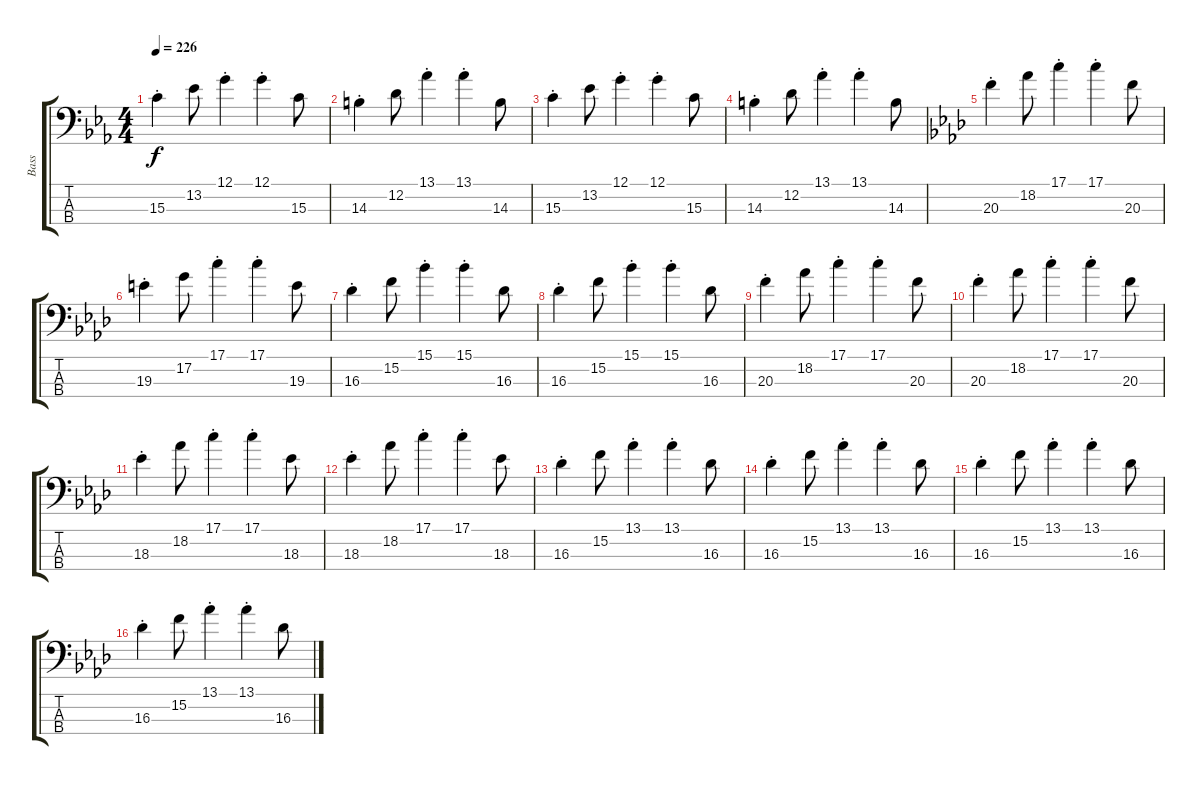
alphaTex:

\track ("Bass" "Bass") {instrument electricbassfinger}
\staff {score tabs}
\tuning (G2 D2 A1 E1) {hide}
\ts (4 4)
\tempo 226
\clef f4
\ks cminor
15.3{st}.4{dy f} 13.2.8 12.1{st}.4 12.1{st}.4 15.3.8 |
14.3{st}.4 12.2.8 13.1{st}.4 13.1{st}.4 14.3.8 |
15.3{st}.4 13.2.8 12.1{st}.4 12.1{st}.4 15.3.8 |
14.3{st}.4 12.2.8 13.1{st}.4 13.1{st}.4 14.3.8 |
\ks fminor
20.3{st}.4 18.2.8 17.1{st}.4 17.1{st}.4 20.3.8 |
19.3{st}.4 17.2.8 17.1{st}.4 17.1{st}.4 19.3.8 |
16.3{st}.4 15.2.8 15.1{st}.4 15.1{st}.4 16.3.8 |
16.3{st}.4 15.2.8 15.1{st}.4 15.1{st}.4 16.3.8 |
20.3{st}.4 18.2.8 17.1{st}.4 17.1{st}.4 20.3.8 |
20.3{st}.4 18.2.8 17.1{st}.4 17.1{st}.4 20.3.8 |
18.3{st}.4 18.2.8 17.1{st}.4 17.1{st}.4 18.3.8 |
18.3{st}.4 18.2.8 17.1{st}.4 17.1{st}.4 18.3.8 |
16.3{st}.4 15.2.8 13.1{st}.4 13.1{st}.4 16.3.8 |
16.3{st}.4 15.2.8 13.1{st}.4 13.1{st}.4 16.3.8 |
16.3{st}.4 15.2.8 13.1{st}.4 13.1{st}.4 16.3.8 |
16.3{st}.4 15.2.8 13.1{st}.4 13.1{st}.4 16.3.8
